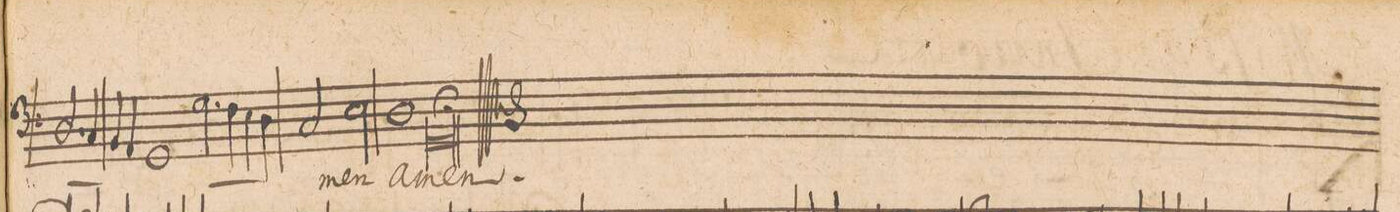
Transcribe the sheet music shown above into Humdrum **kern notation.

**kern	**text	**fba
*I"BASSVS.	*	*
*clefF4	*	*
*k[]	*	*
*met(c|)	*	*
*M2/1	*	*
2.D/	.	.
4C/	.	.
4BB/	.	.
4AA/	.	.
1GG/	.	.
=120-	=120-	=120-
2.G\	.	.
4F\	.	.
4E\	.	.
4D\	.	.
=121-	=121-	=121-
2C/	.	.
2E\	-men	.
1D\	A-	.
=122-	=122-	=122-
0GG/;	-men.	.
==	==	==
*-	*-	*-
